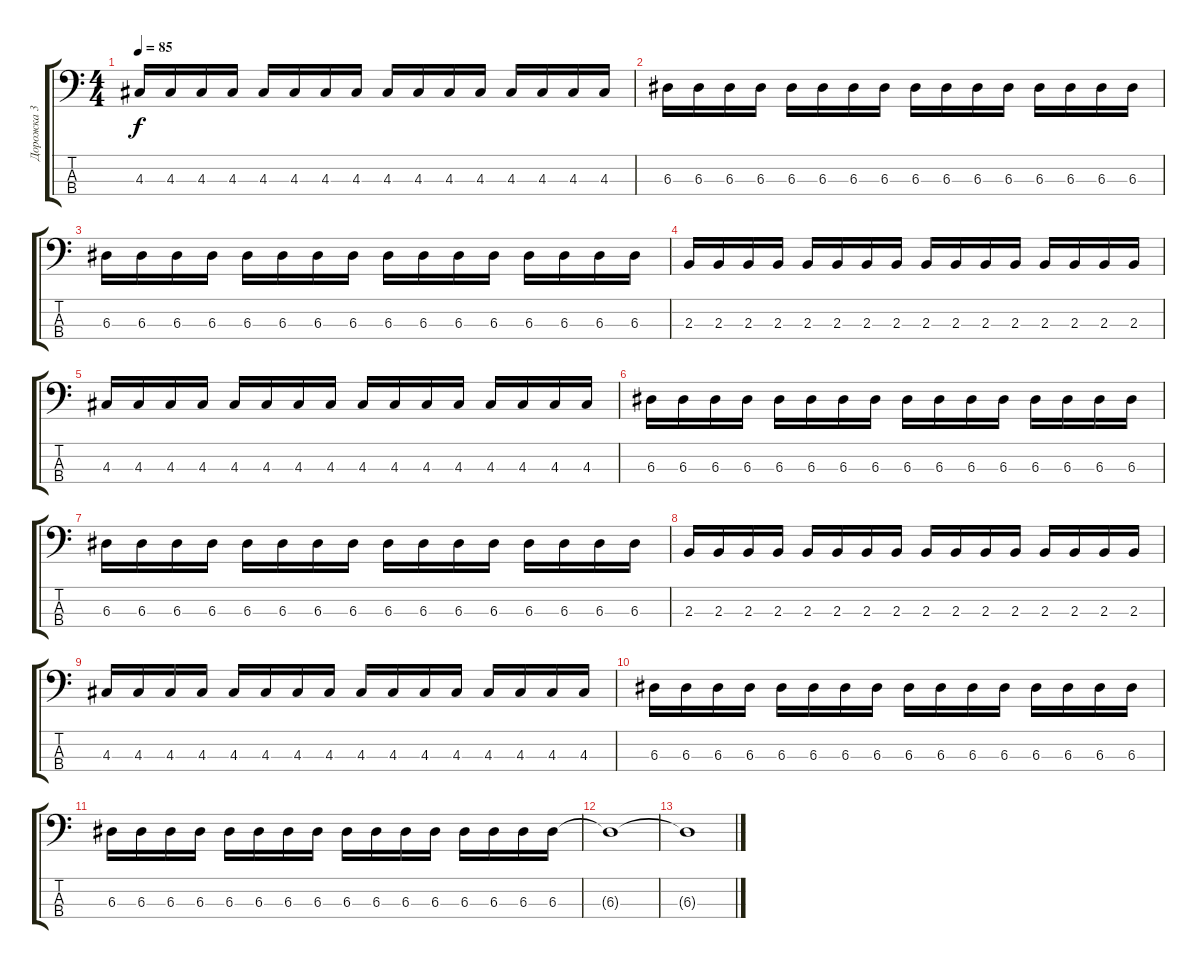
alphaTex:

\track ("Дорожка 3" "Дорожка 3") {instrument electricbassfinger}
\staff {score tabs}
\tuning (G2 D2 A1 E1) {hide}
\ts (4 4)
\tempo 85
\clef f4
\ks c
4.3.16{dy f} 4.3.16 4.3.16 4.3.16 4.3.16 4.3.16 4.3.16 4.3.16 4.3.16 4.3.16 4.3.16 4.3.16 4.3.16 4.3.16 4.3.16 4.3.16 |
6.3.16 6.3.16 6.3.16 6.3.16 6.3.16 6.3.16 6.3.16 6.3.16 6.3.16 6.3.16 6.3.16 6.3.16 6.3.16 6.3.16 6.3.16 6.3.16 |
6.3.16 6.3.16 6.3.16 6.3.16 6.3.16 6.3.16 6.3.16 6.3.16 6.3.16 6.3.16 6.3.16 6.3.16 6.3.16 6.3.16 6.3.16 6.3.16 |
2.3.16 2.3.16 2.3.16 2.3.16 2.3.16 2.3.16 2.3.16 2.3.16 2.3.16 2.3.16 2.3.16 2.3.16 2.3.16 2.3.16 2.3.16 2.3.16 |
4.3.16 4.3.16 4.3.16 4.3.16 4.3.16 4.3.16 4.3.16 4.3.16 4.3.16 4.3.16 4.3.16 4.3.16 4.3.16 4.3.16 4.3.16 4.3.16 |
6.3.16 6.3.16 6.3.16 6.3.16 6.3.16 6.3.16 6.3.16 6.3.16 6.3.16 6.3.16 6.3.16 6.3.16 6.3.16 6.3.16 6.3.16 6.3.16 |
6.3.16 6.3.16 6.3.16 6.3.16 6.3.16 6.3.16 6.3.16 6.3.16 6.3.16 6.3.16 6.3.16 6.3.16 6.3.16 6.3.16 6.3.16 6.3.16 |
2.3.16 2.3.16 2.3.16 2.3.16 2.3.16 2.3.16 2.3.16 2.3.16 2.3.16 2.3.16 2.3.16 2.3.16 2.3.16 2.3.16 2.3.16 2.3.16 |
4.3.16 4.3.16 4.3.16 4.3.16 4.3.16 4.3.16 4.3.16 4.3.16 4.3.16 4.3.16 4.3.16 4.3.16 4.3.16 4.3.16 4.3.16 4.3.16 |
6.3.16 6.3.16 6.3.16 6.3.16 6.3.16 6.3.16 6.3.16 6.3.16 6.3.16 6.3.16 6.3.16 6.3.16 6.3.16 6.3.16 6.3.16 6.3.16 |
6.3.16 6.3.16 6.3.16 6.3.16 6.3.16 6.3.16 6.3.16 6.3.16 6.3.16 6.3.16 6.3.16 6.3.16 6.3.16 6.3.16 6.3.16 6.3.16 |
6.3{t}.1 |
6.3{t}.1
